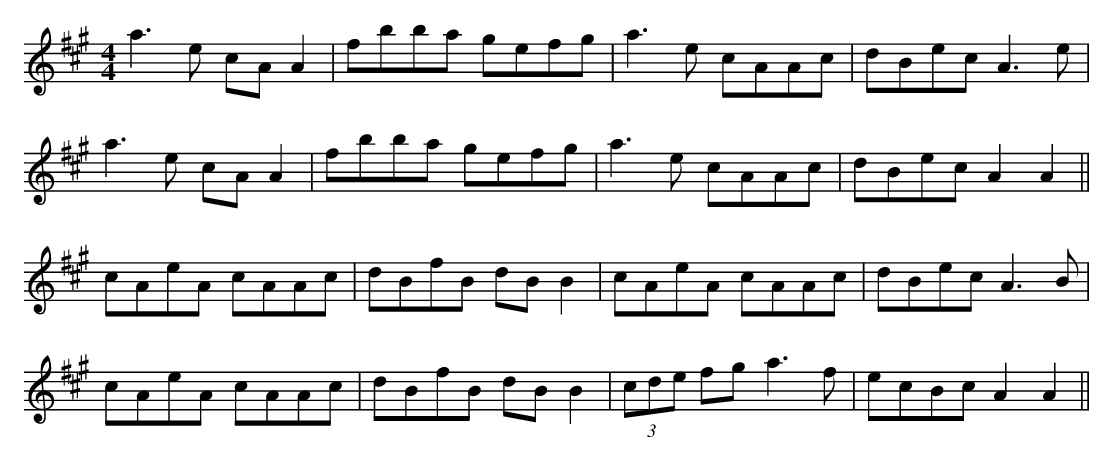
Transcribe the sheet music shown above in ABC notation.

X:1
M:4/4
K:A
a3e cAA2|fbba gefg|a3e cAAc|dBec A3e|
a3e cAA2|fbba gefg|a3e cAAc|dBec A2A2||
cAeA cAAc|dBfB dB B2|cAeA cAAc|dBec A3B|
cAeA cAAc|dBfB dB B2|(3cde fg a3f|ecBc A2A2||
